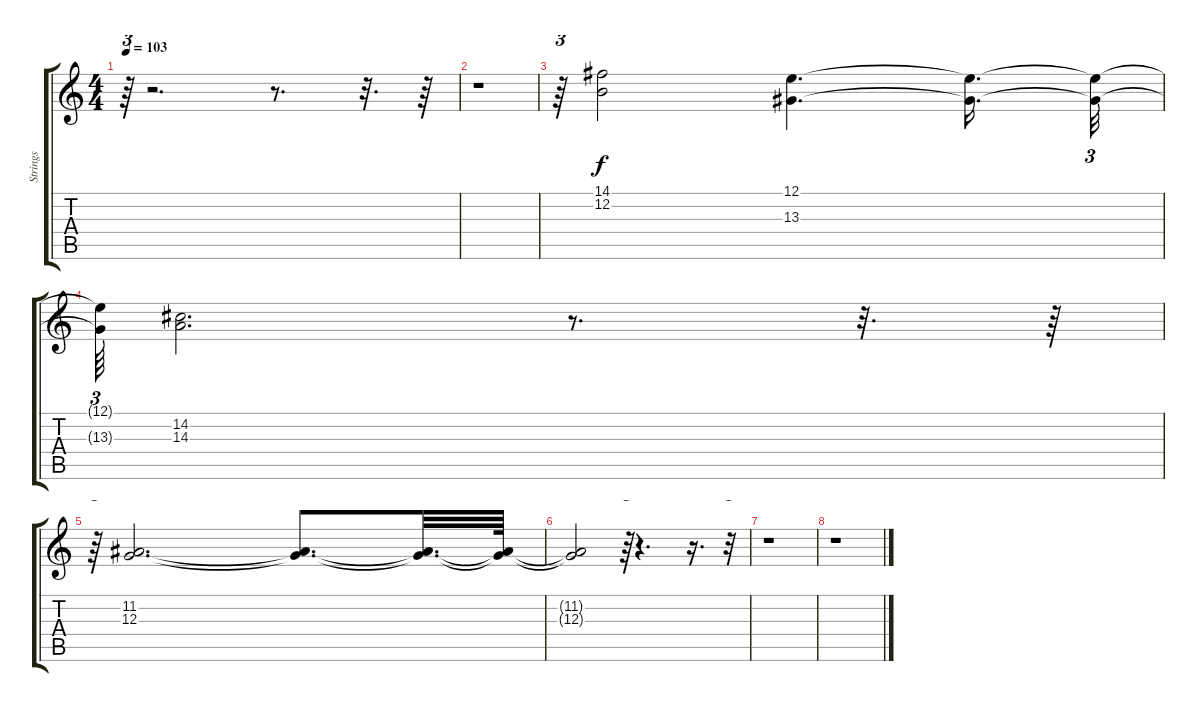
\track ("Strings" "Strings") {instrument stringensemble2}
\staff {score tabs}
\tuning (E4 B3 G3 D3 A2 E2) {hide}
\ts (4 4)
\tempo 103
\clef g2
\ks c
r.64{tu (3 2) dy f} r.2{d} r.8{d} r.32{d} r.64 |
r.1 |
r.64{tu (3 2)} (14.1 12.2).2 (12.1 13.3).4{d} (12.1{t} 13.3{t}).16{d} (12.1{t} 13.3{t}).32{tu (3 2)} |
(12.1{t} 13.3{t}).64{tu (3 2)} (14.2 14.3).2{d} r.8{d} r.32{d} r.64 |
r.64{tu (3 2)} (11.2 12.3).2{d} (11.2{t} 12.3{t}).8{d} (11.2{t} 12.3{t}).32{d} (11.2{t} 12.3{t}).64 |
(11.2{t} 12.3{t}).2 r.64{tu (3 2)} r.4{d} r.16{d} r.32{tu (3 2)} |
r.1 |
r.1
